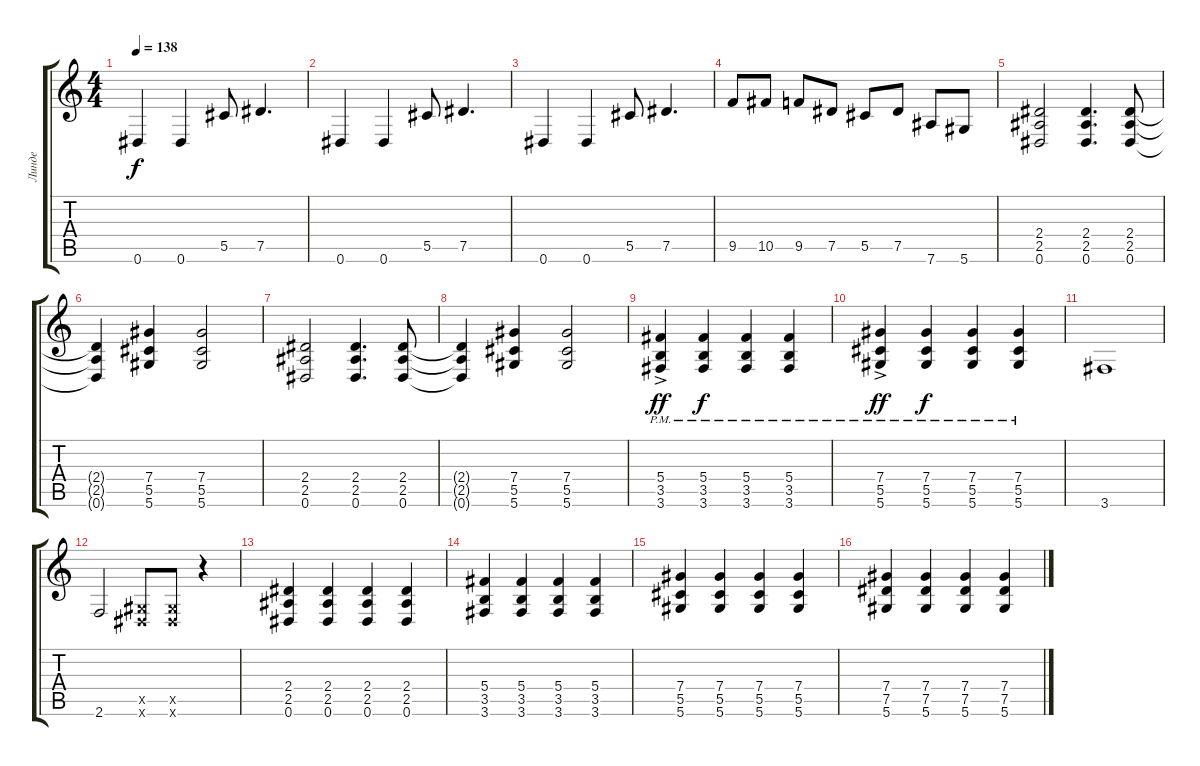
\track ("Линде" "Линде") {instrument distortionguitar}
\staff {score tabs}
\tuning (Eb4 Bb3 Gb3 Db3 Ab2 Eb2) {hide}
\ts (4 4)
\tempo 138
\clef g2
\ks c
0.6.4{dy f} 0.6.4 5.5.8 7.5.4{d} |
0.6.4 0.6.4 5.5.8 7.5.4{d} |
0.6.4 0.6.4 5.5.8 7.5.4{d} |
9.5.8 10.5.8 9.5.8 7.5.8 5.5.8 7.5.8 7.6.8 5.6.8 |
(2.4 2.5 0.6).2 (2.4 2.5 0.6).4{d} (2.4 2.5 0.6).8 |
(2.4{t} 2.5{t} 0.6{t}).4 (7.4 5.5 5.6).4 (7.4 5.5 5.6).2 |
(2.4 2.5 0.6).2 (2.4 2.5 0.6).4{d} (2.4 2.5 0.6).8 |
(2.4{t} 2.5{t} 0.6{t}).4 (7.4 5.5 5.6).4 (7.4 5.5 5.6).2 |
(5.4{ac pm} 3.5{ac pm} 3.6{ac pm}).4{dy ff} (5.4{pm} 3.5{pm} 3.6{pm}).4{dy f} (5.4{pm} 3.5{pm} 3.6{pm}).4 (5.4{pm} 3.5{pm} 3.6{pm}).4 |
(7.4{ac pm} 5.5{ac pm} 5.6{ac pm}).4{dy ff} (7.4{pm} 5.5{pm} 5.6{pm}).4{dy f} (7.4{pm} 5.5{pm} 5.6{pm}).4 (7.4{pm} 5.5{pm} 5.6{pm}).4 |
3.6.1 |
2.6.2 (0.5{x} 0.6{x}).8 (0.5{x} 0.6{x}).8 r.4 |
(2.4 2.5 0.6).4 (2.4 2.5 0.6).4 (2.4 2.5 0.6).4 (2.4 2.5 0.6).4 |
(5.4 3.5 3.6).4 (5.4 3.5 3.6).4 (5.4 3.5 3.6).4 (5.4 3.5 3.6).4 |
(7.4 5.5 5.6).4 (7.4 5.5 5.6).4 (7.4 5.5 5.6).4 (7.4 5.5 5.6).4 |
(7.4 7.5 5.6).4 (7.4 7.5 5.6).4 (7.4 7.5 5.6).4 (7.4 7.5 5.6).4
